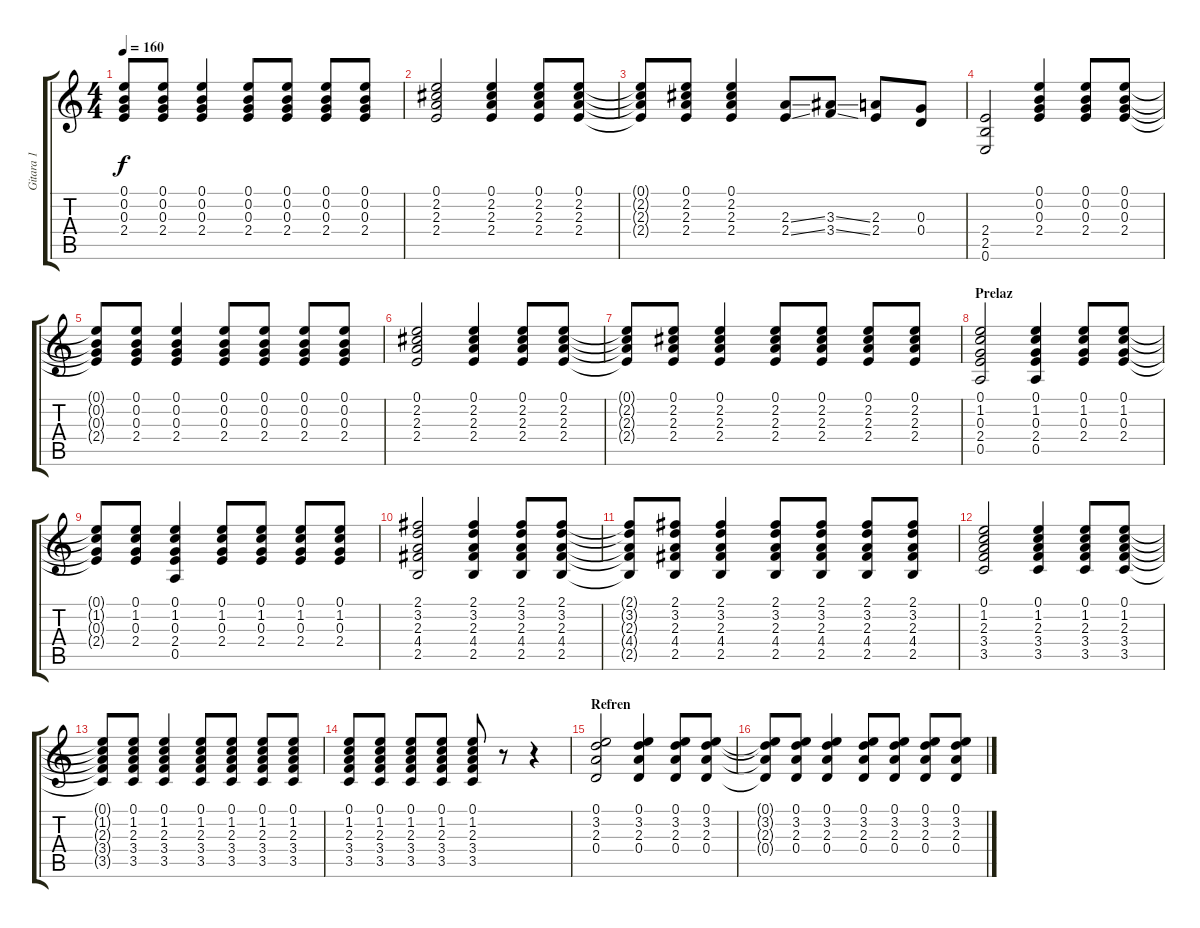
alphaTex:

\track ("Gitara 1" "Gitara 1") {instrument electricguitarclean}
\staff {score tabs}
\tuning (E4 B3 G3 D3 A2 E2) {hide}
\ts (4 4)
\tempo 160
\clef g2
\ks c
(0.1{t} 0.2{t} 0.3{t} 2.4{t}).8{dy f} (0.1 0.2 0.3 2.4).8 (0.1 0.2 0.3 2.4).4 (0.1 0.2 0.3 2.4).8 (0.1 0.2 0.3 2.4).8 (0.1 0.2 0.3 2.4).8 (0.1 0.2 0.3 2.4).8 |
(0.1 2.2 2.3 2.4).2 (0.1 2.2 2.3 2.4).4 (0.1 2.2 2.3 2.4).8 (0.1 2.2 2.3 2.4).8 |
(0.1{t} 2.2{t} 2.3{t} 2.4{t}).8 (0.1 2.2 2.3 2.4).8 (0.1 2.2 2.3 2.4).4 (2.3{ss} 2.4{ss}).8 (3.3{ss} 3.4{ss}).8 (2.3 2.4).8 (0.3 0.4).8 |
(2.4 2.5 0.6).2 (0.1 0.2 0.3 2.4).4 (0.1 0.2 0.3 2.4).8 (0.1 0.2 0.3 2.4).8 |
(0.1{t} 0.2{t} 0.3{t} 2.4{t}).8 (0.1 0.2 0.3 2.4).8 (0.1 0.2 0.3 2.4).4 (0.1 0.2 0.3 2.4).8 (0.1 0.2 0.3 2.4).8 (0.1 0.2 0.3 2.4).8 (0.1 0.2 0.3 2.4).8 |
(0.1 2.2 2.3 2.4).2 (0.1 2.2 2.3 2.4).4 (0.1 2.2 2.3 2.4).8 (0.1 2.2 2.3 2.4).8 |
(0.1{t} 2.2{t} 2.3{t} 2.4{t}).8 (0.1 2.2 2.3 2.4).8 (0.1 2.2 2.3 2.4).4 (0.1 2.2 2.3 2.4).8 (0.1 2.2 2.3 2.4).8 (0.1 2.2 2.3 2.4).8 (0.1 2.2 2.3 2.4).8 |
\section ("" "Prelaz")
(0.1 1.2 0.3 2.4 0.5).2 (0.1 1.2 0.3 2.4 0.5).4 (0.1 1.2 0.3 2.4).8 (0.1 1.2 0.3 2.4).8 |
(0.1{t} 1.2{t} 0.3{t} 2.4{t}).8 (0.1 1.2 0.3 2.4).8 (0.1 1.2 0.3 2.4 0.5).4 (0.1 1.2 0.3 2.4).8 (0.1 1.2 0.3 2.4).8 (0.1 1.2 0.3 2.4).8 (0.1 1.2 0.3 2.4).8 |
(2.1 3.2 2.3 4.4 2.5).2 (2.1 3.2 2.3 4.4 2.5).4 (2.1 3.2 2.3 4.4 2.5).8 (2.1 3.2 2.3 4.4 2.5).8 |
(2.1{t} 3.2{t} 2.3{t} 4.4{t} 2.5{t}).8 (2.1 3.2 2.3 4.4 2.5).8 (2.1 3.2 2.3 4.4 2.5).4 (2.1 3.2 2.3 4.4 2.5).8 (2.1 3.2 2.3 4.4 2.5).8 (2.1 3.2 2.3 4.4 2.5).8 (2.1 3.2 2.3 4.4 2.5).8 |
(0.1 1.2 2.3 3.4 3.5).2 (0.1 1.2 2.3 3.4 3.5).4 (0.1 1.2 2.3 3.4 3.5).8 (0.1 1.2 2.3 3.4 3.5).8 |
(0.1{t} 1.2{t} 2.3{t} 3.4{t} 3.5{t}).8 (0.1 1.2 2.3 3.4 3.5).8 (0.1 1.2 2.3 3.4 3.5).4 (0.1 1.2 2.3 3.4 3.5).8 (0.1 1.2 2.3 3.4 3.5).8 (0.1 1.2 2.3 3.4 3.5).8 (0.1 1.2 2.3 3.4 3.5).8 |
(0.1 1.2 2.3 3.4 3.5).8 (0.1 1.2 2.3 3.4 3.5).8 (0.1 1.2 2.3 3.4 3.5).8 (0.1 1.2 2.3 3.4 3.5).8 (0.1 1.2 2.3 3.4 3.5).8 r.8 r.4 |
\section ("" "Refren")
(0.1 3.2 2.3 0.4).2 (0.1 3.2 2.3 0.4).4 (0.1 3.2 2.3 0.4).8 (0.1 3.2 2.3 0.4).8 |
(0.1{t} 3.2{t} 2.3{t} 0.4{t}).8 (0.1 3.2 2.3 0.4).8 (0.1 3.2 2.3 0.4).4 (0.1 3.2 2.3 0.4).8 (0.1 3.2 2.3 0.4).8 (0.1 3.2 2.3 0.4).8 (0.1 3.2 2.3 0.4).8
